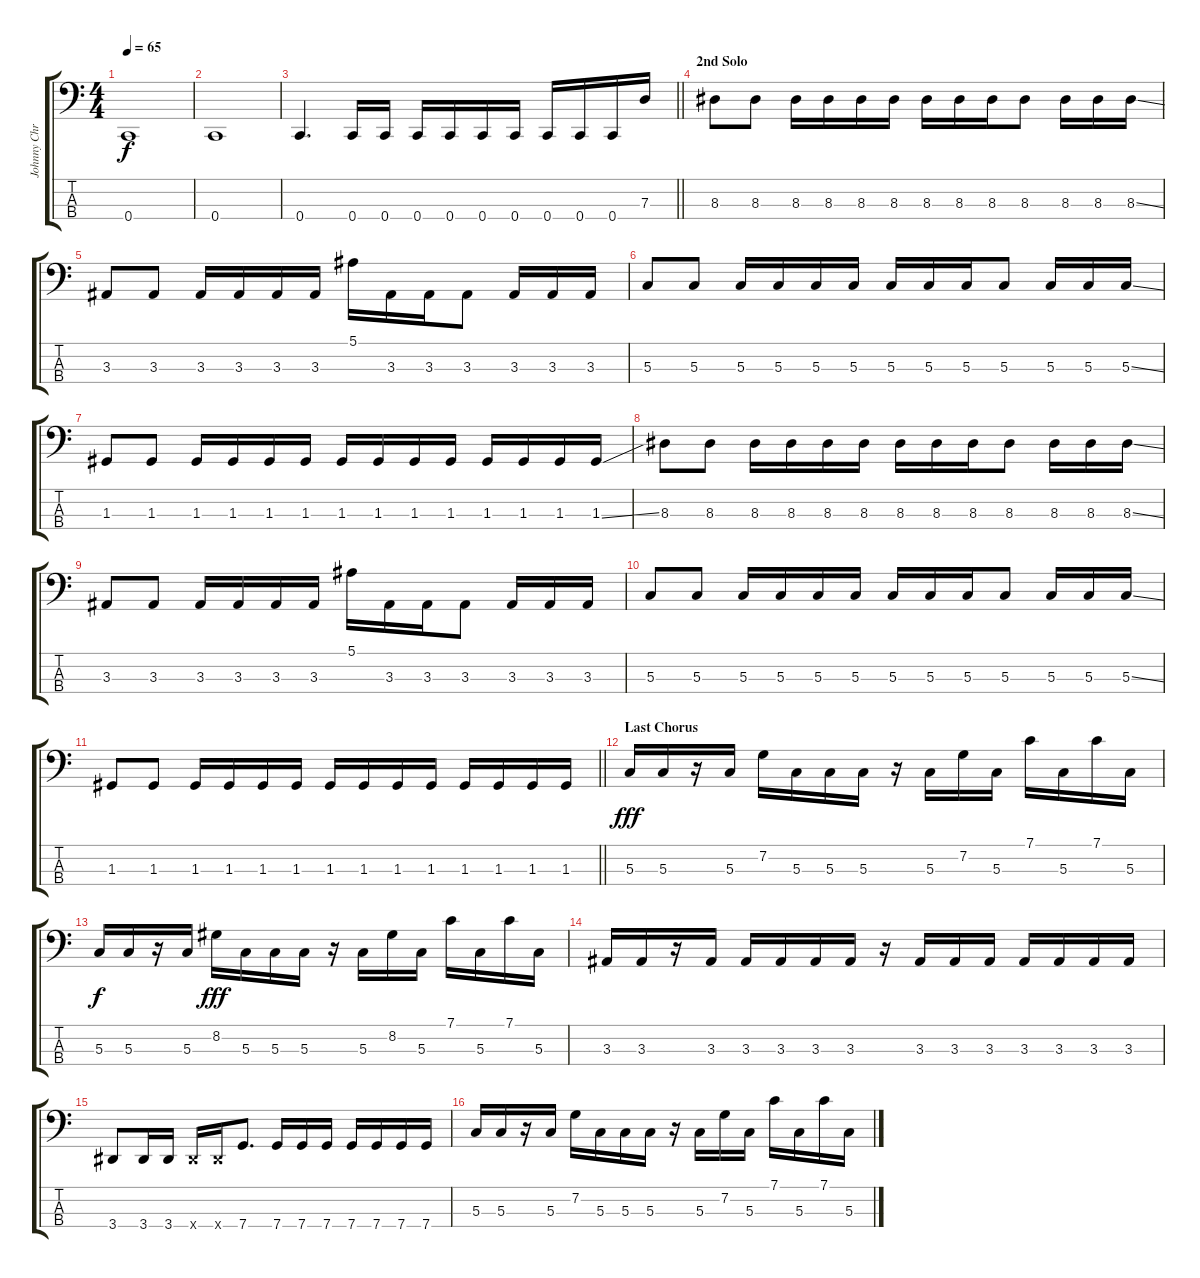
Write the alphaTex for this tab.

\track ("Johnny Christ [Bass]" "Johnny Chr") {instrument electricbasspick}
\staff {score tabs}
\tuning (F2 C2 G1 C1) {hide}
\ts (4 4)
\tempo 65
\clef f4
\ks c
0.4.1{dy f} |
0.4.1 |
\barLineRight lightlight
0.4.4{d} 0.4.16 0.4.16 0.4.16 0.4.16 0.4.16 0.4.16 0.4.16 0.4.16 0.4.16 7.3.16 |
\section ("" "2nd Solo")
8.3.8 8.3.8 8.3.16 8.3.16 8.3.16 8.3.16 8.3.16 8.3.16 8.3.16 8.3.8 8.3.16 8.3.16 8.3{ss}.16 |
3.3.8 3.3.8 3.3.16 3.3.16 3.3.16 3.3.16 5.1.16 3.3.16 3.3.16 3.3.8 3.3.16 3.3.16 3.3.16 |
5.3.8 5.3.8 5.3.16 5.3.16 5.3.16 5.3.16 5.3.16 5.3.16 5.3.16 5.3.8 5.3.16 5.3.16 5.3{ss}.16 |
1.3.8 1.3.8 1.3.16 1.3.16 1.3.16 1.3.16 1.3.16 1.3.16 1.3.16 1.3.16 1.3.16 1.3.16 1.3.16 1.3{ss}.16 |
8.3.8 8.3.8 8.3.16 8.3.16 8.3.16 8.3.16 8.3.16 8.3.16 8.3.16 8.3.8 8.3.16 8.3.16 8.3{ss}.16 |
3.3.8 3.3.8 3.3.16 3.3.16 3.3.16 3.3.16 5.1.16 3.3.16 3.3.16 3.3.8 3.3.16 3.3.16 3.3.16 |
5.3.8 5.3.8 5.3.16 5.3.16 5.3.16 5.3.16 5.3.16 5.3.16 5.3.16 5.3.8 5.3.16 5.3.16 5.3{ss}.16 |
\barLineRight lightlight
1.3.8 1.3.8 1.3.16 1.3.16 1.3.16 1.3.16 1.3.16 1.3.16 1.3.16 1.3.16 1.3.16 1.3.16 1.3.16 1.3.16 |
\section ("" "Last Chorus")
5.3.16{dy fff} 5.3.16 r.16 5.3.16 7.2.16 5.3.16 5.3.16 5.3.16 r.16 5.3.16 7.2.16 5.3.16 7.1.16 5.3.16 7.1.16 5.3.16 |
5.3.16{dy f} 5.3.16 r.16 5.3.16 8.2.16{dy fff} 5.3.16 5.3.16 5.3.16 r.16 5.3.16 8.2.16 5.3.16 7.1.16 5.3.16 7.1.16 5.3.16 |
3.3.16 3.3.16 r.16 3.3.16 3.3.16 3.3.16 3.3.16 3.3.16 r.16 3.3.16 3.3.16 3.3.16 3.3.16 3.3.16 3.3.16 3.3.16 |
3.4.8 3.4.16 3.4.16 3.4{x}.16 3.4{x}.16 7.4.8{d} 7.4.16 7.4.16 7.4.16 7.4.16 7.4.16 7.4.16 7.4.16 |
5.3.16 5.3.16 r.16 5.3.16 7.2.16 5.3.16 5.3.16 5.3.16 r.16 5.3.16 7.2.16 5.3.16 7.1.16 5.3.16 7.1.16 5.3.16
